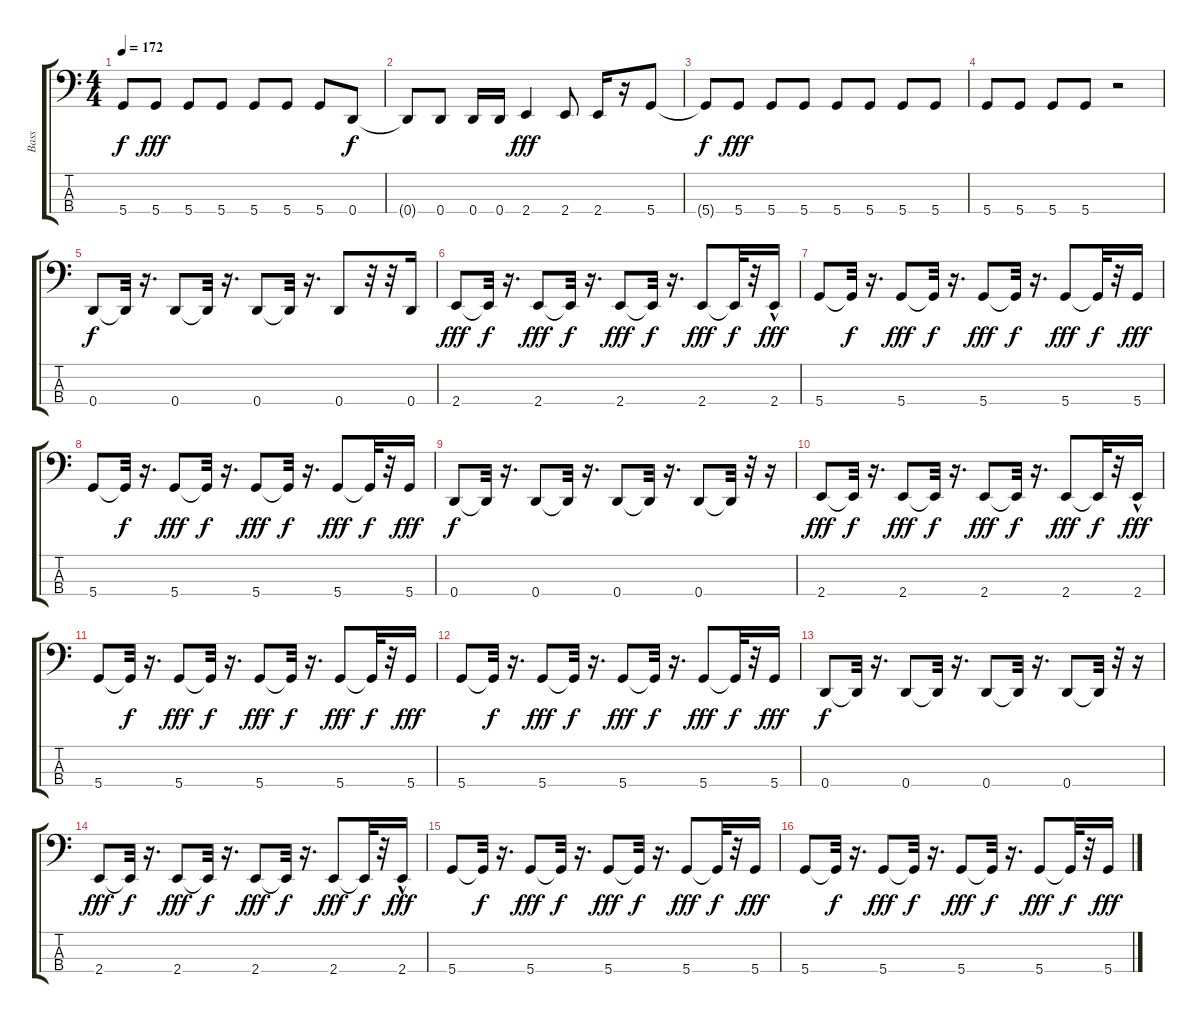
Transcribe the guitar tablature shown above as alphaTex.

\track ("Bass" "Bass") {instrument electricbassfinger}
\staff {score tabs}
\tuning (G2 D2 A1 D1) {hide}
\ts (4 4)
\tempo 172
\clef f4
\ks c
5.4{t}.8{dy f} 5.4.8{dy fff} 5.4.8 5.4.8 5.4.8 5.4.8 5.4.8 0.4.8{dy f} |
0.4{t}.8 0.4.8 0.4.16 0.4.16 2.4.4{dy fff} 2.4.8 2.4.16 r.16 5.4.8 |
5.4{t}.8{dy f} 5.4.8{dy fff} 5.4.8 5.4.8 5.4.8 5.4.8 5.4.8 5.4.8 |
5.4.8 5.4.8 5.4.8 5.4.8 r.2 |
0.4.8{dy f} 0.4{t}.32 r.16{d} 0.4.8 0.4{t}.32 r.16{d} 0.4.8 0.4{t}.32 r.16{d} 0.4.8 r.32 r.32 0.4.16 |
2.4.8{dy fff} 2.4{t}.32{dy f} r.16{d} 2.4.8{dy fff} 2.4{t}.32{dy f} r.16{d} 2.4.8{dy fff} 2.4{t}.32{dy f} r.16{d} 2.4.8{dy fff} 2.4{t}.32{dy f} r.32 2.4{hac}.16{dy fff} |
5.4.8 5.4{t}.32{dy f} r.16{d} 5.4.8{dy fff} 5.4{t}.32{dy f} r.16{d} 5.4.8{dy fff} 5.4{t}.32{dy f} r.16{d} 5.4.8{dy fff} 5.4{t}.32{dy f} r.32 5.4.16{dy fff} |
5.4.8 5.4{t}.32{dy f} r.16{d} 5.4.8{dy fff} 5.4{t}.32{dy f} r.16{d} 5.4.8{dy fff} 5.4{t}.32{dy f} r.16{d} 5.4.8{dy fff} 5.4{t}.32{dy f} r.32 5.4.16{dy fff} |
0.4.8{dy f} 0.4{t}.32 r.16{d} 0.4.8 0.4{t}.32 r.16{d} 0.4.8 0.4{t}.32 r.16{d} 0.4.8 0.4{t}.32 r.32 r.16 |
2.4.8{dy fff} 2.4{t}.32{dy f} r.16{d} 2.4.8{dy fff} 2.4{t}.32{dy f} r.16{d} 2.4.8{dy fff} 2.4{t}.32{dy f} r.16{d} 2.4.8{dy fff} 2.4{t}.32{dy f} r.32 2.4{hac}.16{dy fff} |
5.4.8 5.4{t}.32{dy f} r.16{d} 5.4.8{dy fff} 5.4{t}.32{dy f} r.16{d} 5.4.8{dy fff} 5.4{t}.32{dy f} r.16{d} 5.4.8{dy fff} 5.4{t}.32{dy f} r.32 5.4.16{dy fff} |
5.4.8 5.4{t}.32{dy f} r.16{d} 5.4.8{dy fff} 5.4{t}.32{dy f} r.16{d} 5.4.8{dy fff} 5.4{t}.32{dy f} r.16{d} 5.4.8{dy fff} 5.4{t}.32{dy f} r.32 5.4.16{dy fff} |
0.4.8{dy f} 0.4{t}.32 r.16{d} 0.4.8 0.4{t}.32 r.16{d} 0.4.8 0.4{t}.32 r.16{d} 0.4.8 0.4{t}.32 r.32 r.16 |
2.4.8{dy fff} 2.4{t}.32{dy f} r.16{d} 2.4.8{dy fff} 2.4{t}.32{dy f} r.16{d} 2.4.8{dy fff} 2.4{t}.32{dy f} r.16{d} 2.4.8{dy fff} 2.4{t}.32{dy f} r.32 2.4{hac}.16{dy fff} |
5.4.8 5.4{t}.32{dy f} r.16{d} 5.4.8{dy fff} 5.4{t}.32{dy f} r.16{d} 5.4.8{dy fff} 5.4{t}.32{dy f} r.16{d} 5.4.8{dy fff} 5.4{t}.32{dy f} r.32 5.4.16{dy fff} |
5.4.8 5.4{t}.32{dy f} r.16{d} 5.4.8{dy fff} 5.4{t}.32{dy f} r.16{d} 5.4.8{dy fff} 5.4{t}.32{dy f} r.16{d} 5.4.8{dy fff} 5.4{t}.32{dy f} r.32 5.4.16{dy fff}
